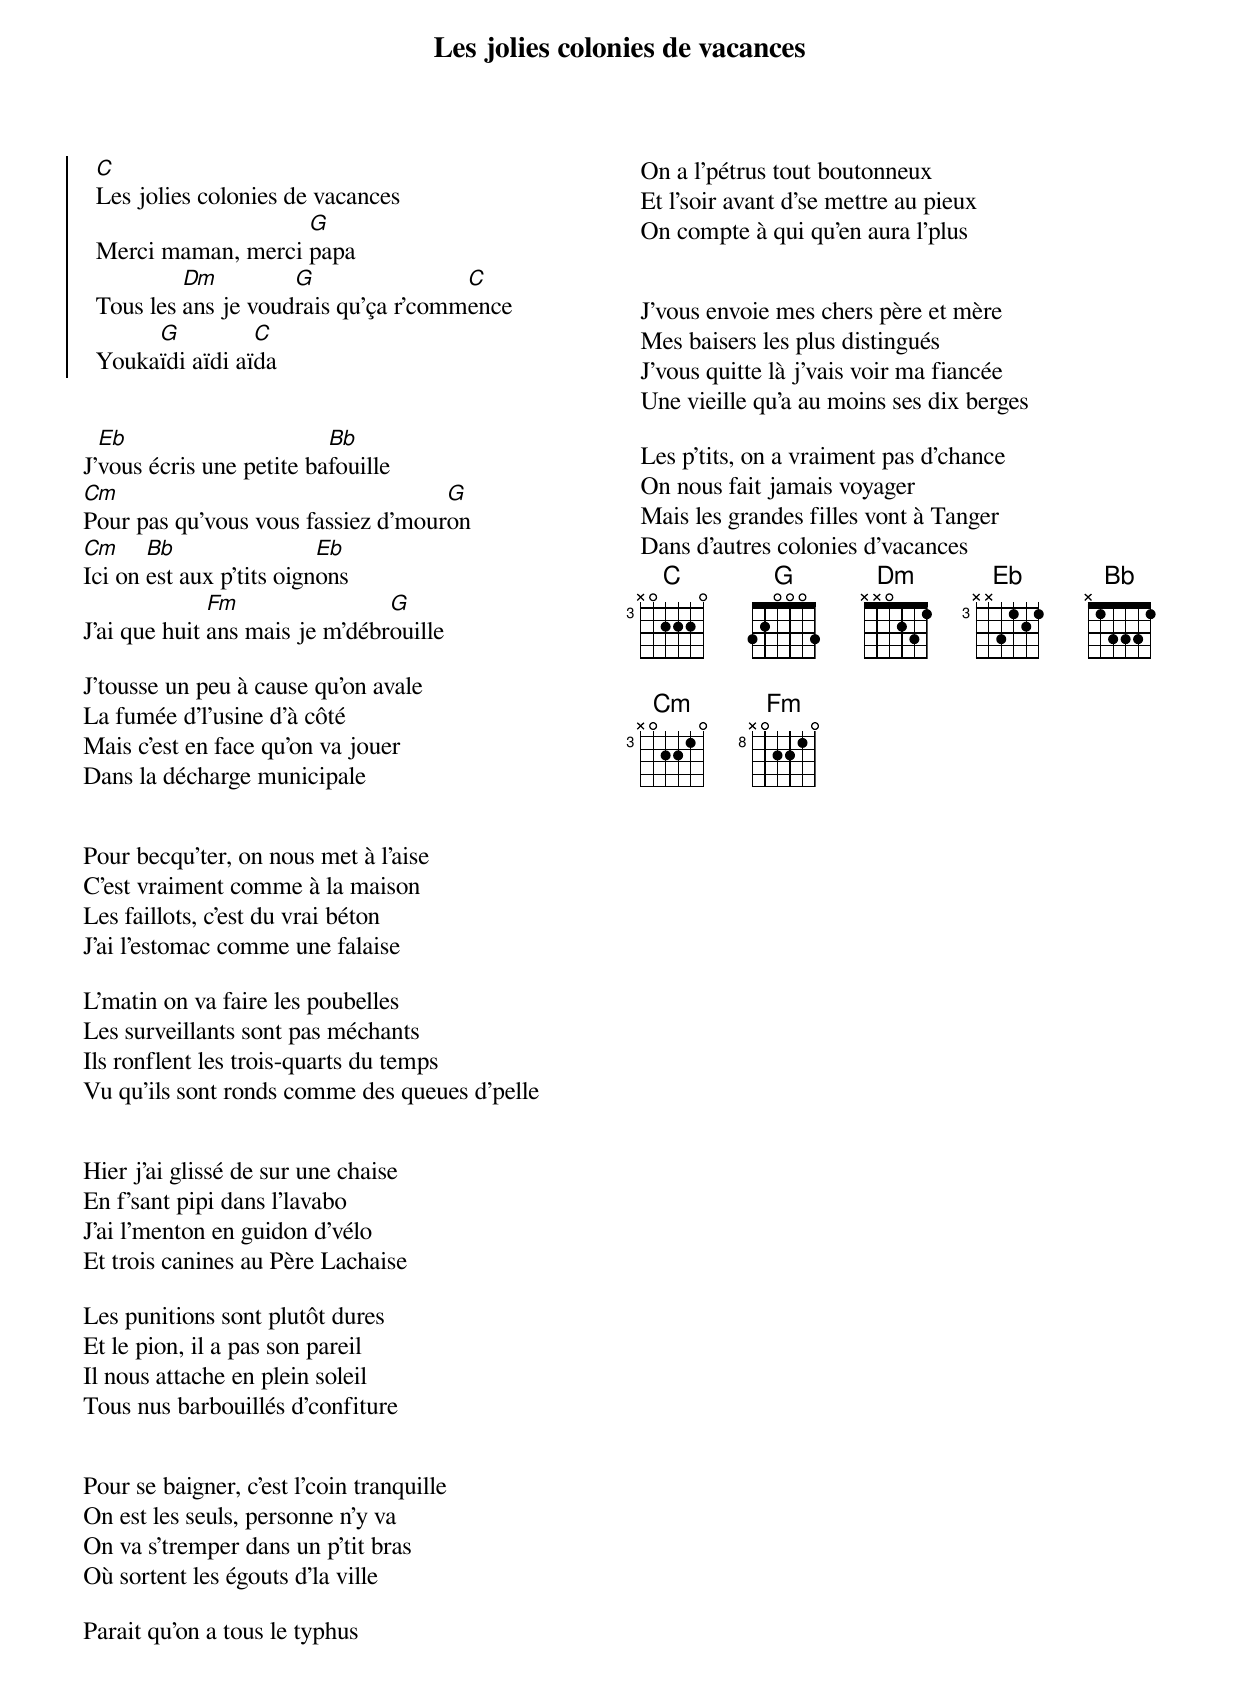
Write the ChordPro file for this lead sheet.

{title: Les jolies colonies de vacances}
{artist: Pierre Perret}
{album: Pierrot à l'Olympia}
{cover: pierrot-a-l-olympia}
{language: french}
{columns: 2}
{define: C base-fret 3 frets X 0 2 2 2 0}
{define: G base-fret 3 frets 0 2 2 1 0}
{define: Dm frets X X 0 2 3 1}
{define: E& base-fret 6 frets X 0 2 2 2 0}
{define: B& base-fret 6 frets 0 2 2 1 0 0}
{define: Cm base-fret 3 frets X 0 2 2 1 0}
{define: Fm base-fret 8 frets X 0 2 2 1 0}

{start_of_chorus}
  [C]Les jolies colonies de vacances
  Merci maman, merci [G]papa
  Tous les [Dm]ans je voud[G]rais qu'ça r'comm[C]ence
  Youka[G]ïdi aïdi aï[C]da
{end_of_chorus}


J'[Eb]vous écris une petite ba[Bb]fouille
[Cm]Pour pas qu'vous vous fassiez d'mour[G]on
[Cm]Ici on [Bb]est aux p'tits oign[Eb]ons
J'ai que huit [Fm]ans mais je m'débr[G]ouille

J'tousse un peu à cause qu'on avale
La fumée d'l'usine d'à côté
Mais c'est en face qu'on va jouer
Dans la décharge municipale


Pour becqu'ter, on nous met à l'aise
C'est vraiment comme à la maison
Les faillots, c'est du vrai béton
J'ai l'estomac comme une falaise

L'matin on va faire les poubelles
Les surveillants sont pas méchants
Ils ronflent les trois-quarts du temps
Vu qu'ils sont ronds comme des queues d'pelle


Hier j'ai glissé de sur une chaise
En f'sant pipi dans l'lavabo
J'ai l'menton en guidon d'vélo
Et trois canines au Père Lachaise

Les punitions sont plutôt dures
Et le pion, il a pas son pareil
Il nous attache en plein soleil
Tous nus barbouillés d'confiture


Pour se baigner, c'est l'coin tranquille
On est les seuls, personne n'y va
On va s'tremper dans un p'tit bras
Où sortent les égouts d'la ville

Parait qu'on a tous le typhus
On a l'pétrus tout boutonneux
Et l'soir avant d'se mettre au pieux
On compte à qui qu'en aura l'plus


J'vous envoie mes chers père et mère
Mes baisers les plus distingués
J'vous quitte là j'vais voir ma fiancée
Une vieille qu'a au moins ses dix berges

Les p'tits, on a vraiment pas d'chance
On nous fait jamais voyager
Mais les grandes filles vont à Tanger
Dans d'autres colonies d'vacances
